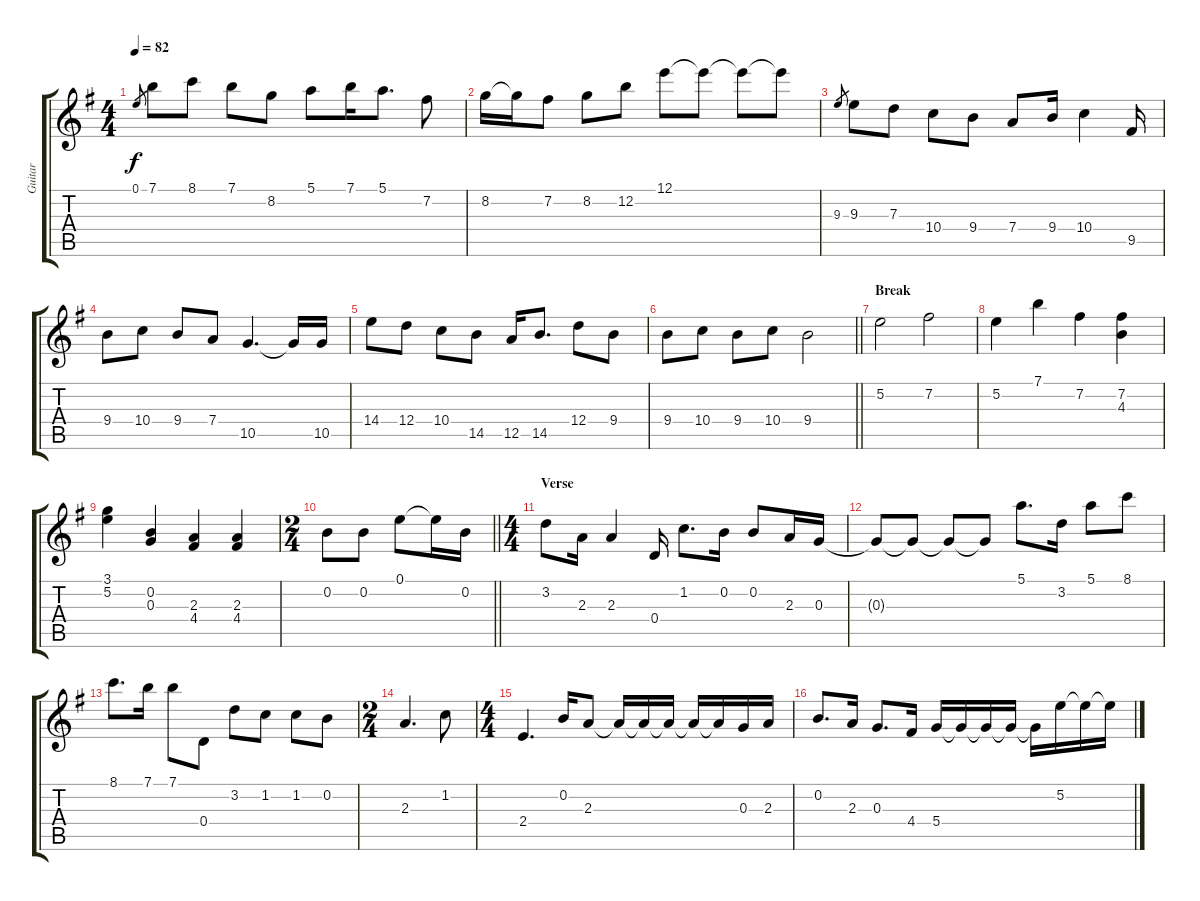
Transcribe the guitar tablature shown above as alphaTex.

\track ("Guitar" "Guitar") {instrument acousticguitarsteel}
\staff {score tabs}
\tuning (E4 B3 G3 D3 A2 E2) {hide}
\ts (4 4)
\tempo 82
\clef g2
\ks eminor
0.1.8{gr dy f} 7.1.8 8.1.8 7.1.8 8.2.8 5.1.8 7.1.16 5.1.8{d} 7.2.8 |
8.2.16 8.2{t}.16 7.2.8 8.2.8 12.2.8 12.1.8 12.1{t}.8 12.1{t}.8 12.1{t}.8 |
9.3.8{gr} 9.3.8 7.3.8 10.4.8 9.4.8 7.4.8 9.4.16 10.4.4 9.5.16 |
9.4.8 10.4.8 9.4.8 7.4.8 10.5.4{d} 10.5{t}.16 10.5.16 |
14.4.8 12.4.8 10.4.8 14.5.8 12.5.16 14.5.8{d} 12.4.8 9.4.8 |
\barLineRight lightlight
9.4.8 10.4.8 9.4.8 10.4.8 9.4.2 |
\section ("" "Break")
5.2.2 7.2.2 |
5.2.4 7.1.4 7.2.4 (7.2 4.3).4 |
(3.1 5.2).4 (0.2 0.3).4 (2.3 4.4).4 (2.3 4.4).4 |
\ts (2 4)
\barLineRight lightlight
0.2.8 0.2.8 0.1.8 0.1{t}.16 0.2.16 |
\ts (4 4)
\section ("" "Verse")
3.2.8 2.3.16 2.3.4 0.4.16 1.2.8{d} 0.2.16 0.2.8 2.3.16 0.3.16 |
0.3{t}.8 0.3{t}.8 0.3{t}.8 0.3{t}.8 5.1.8{d} 3.2.16 5.1.8 8.1.8 |
8.1.8{d} 7.1.16 7.1.8 0.4.8 3.2.8 1.2.8 1.2.8 0.2.8 |
\ts (2 4)
2.3.4{d} 1.2.8 |
\ts (4 4)
2.4.4{d} 0.2.16 2.3.8 2.3{t}.16 2.3{t}.16 2.3{t}.16 2.3{t}.16 2.3{t}.16 0.3.16 2.3.16 |
0.2.8{d} 2.3.16 0.3.8{d} 4.4.16 5.4.16 5.4{t}.16 5.4{t}.16 5.4{t}.16 5.4{t}.16 5.2.16 5.2{t}.16 5.2{t}.16
